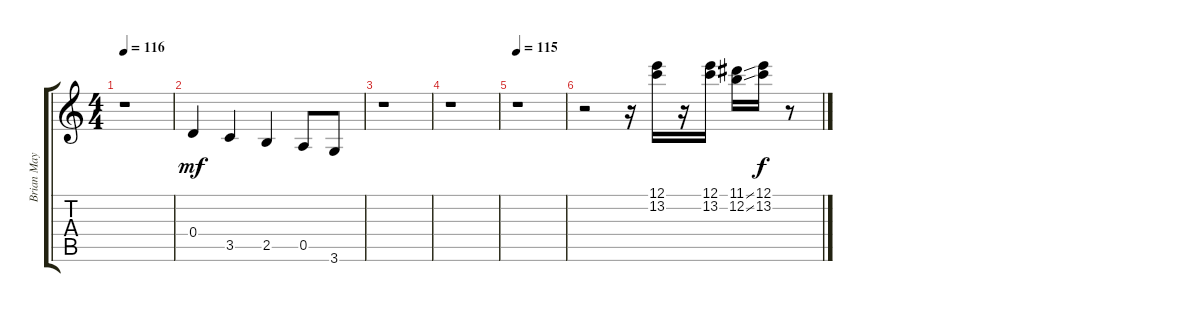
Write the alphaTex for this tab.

\track ("Brian May" "Brian May") {instrument distortionguitar}
\staff {score tabs}
\tuning (E4 B3 G3 D3 A2 E2) {hide}
\ts (4 4)
\tempo 116
\clef g2
\ks c
r.1{dy mf} |
0.4.4 3.5.4 2.5.4 0.5.8 3.6.8 |
r.1 |
r.1 |
\tempo 115
r.1 |
r.2 r.16 (12.1 13.2).16 r.16 (12.1 13.2).16 (11.1{ss} 12.2{ss}).16 (12.1 13.2).16{dy f} r.8
